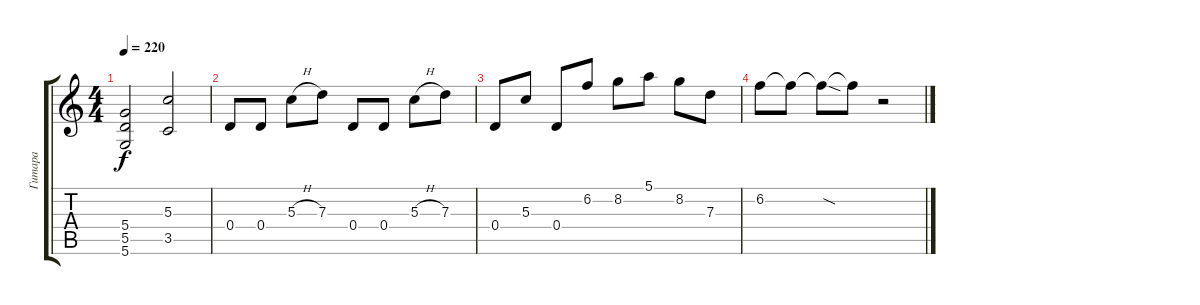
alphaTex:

\track ("Гитара" "Гитара") {instrument distortionguitar}
\staff {score tabs}
\tuning (E4 B3 G3 D3 A2 D2) {hide}
\ts (4 4)
\tempo 220
\clef g2
\ks c
(5.4{t} 5.5{t} 5.6{t}).2{dy f} (5.3 3.5).2 |
0.4.8 0.4.8 5.3{h}.8 7.3.8 0.4.8 0.4.8 5.3{h}.8 7.3.8 |
0.4.8 5.3.8 0.4.8 6.2.8 8.2.8 5.1.8 8.2.8 7.3.8 |
6.2.8 6.2{t}.8 6.2{sod t}.8 6.2{t}.8 r.2
